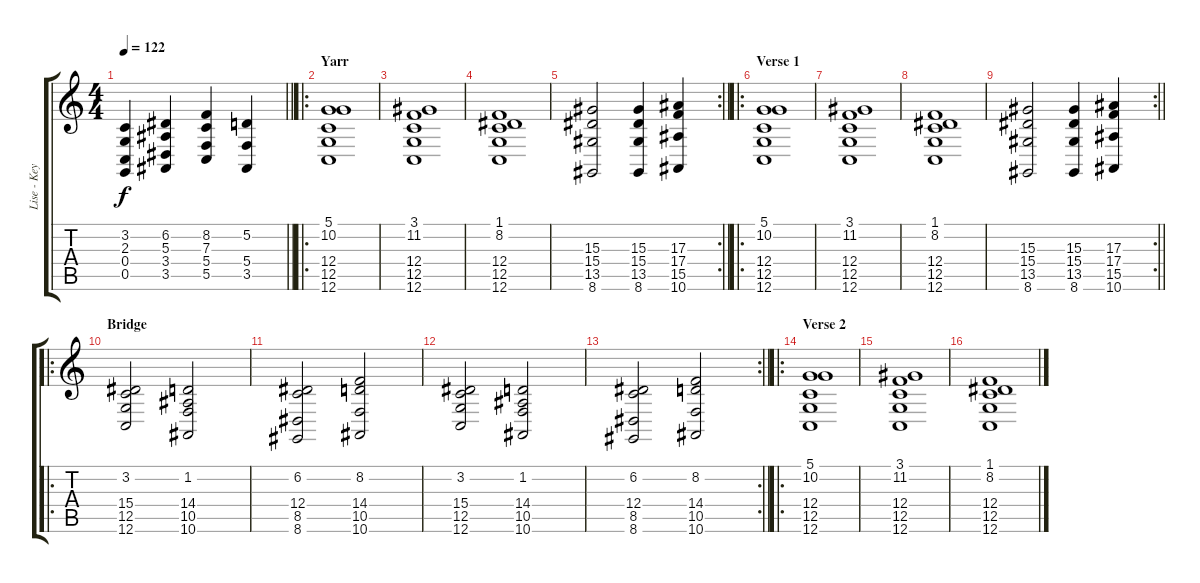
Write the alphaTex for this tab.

\track ("Lise - Keyboards" "Lise - Key") {instrument synthstrings2}
\staff {score tabs}
\tuning (D4 A3 F3 C3 G2 C2) {hide}
\ts (4 4)
\tempo 122
\clef g2
\barLineRight lightlight
\ks c
(3.2 2.3 0.4 0.5).4{dy f} (6.2 5.3 3.4 3.5).4 (8.2 7.3 5.4 5.5).4 (5.2 5.4 3.5).4 |
\ro
\section ("" "Yarr")
(5.1 10.2 12.4 12.5 12.6).1 |
(3.1 11.2 12.4 12.5 12.6).1 |
(1.1 8.2 12.4 12.5 12.6).1 |
\rc 2
\barLineRight lightlight
(15.3 15.4 13.5 8.6).2 (15.3 15.4 13.5 8.6).4 (17.3 17.4 15.5 10.6).4 |
\ro
\section ("" "Verse 1")
(5.1 10.2 12.4 12.5 12.6).1 |
(3.1 11.2 12.4 12.5 12.6).1 |
(1.1 8.2 12.4 12.5 12.6).1 |
\rc 2
\barLineRight lightlight
(15.3 15.4 13.5 8.6).2 (15.3 15.4 13.5 8.6).4 (17.3 17.4 15.5 10.6).4 |
\ro
\section ("" "Bridge")
(3.2 15.4 12.5 12.6).2 (1.2 14.4 10.5 10.6).2 |
(6.2 12.4 8.5 8.6).2 (8.2 14.4 10.5 10.6).2 |
(3.2 15.4 12.5 12.6).2 (1.2 14.4 10.5 10.6).2 |
\rc 2
\barLineRight lightlight
(6.2 12.4 8.5 8.6).2 (8.2 14.4 10.5 10.6).2 |
\ro
\section ("" "Verse 2")
(5.1 10.2 12.4 12.5 12.6).1 |
(3.1 11.2 12.4 12.5 12.6).1 |
(1.1 8.2 12.4 12.5 12.6).1
